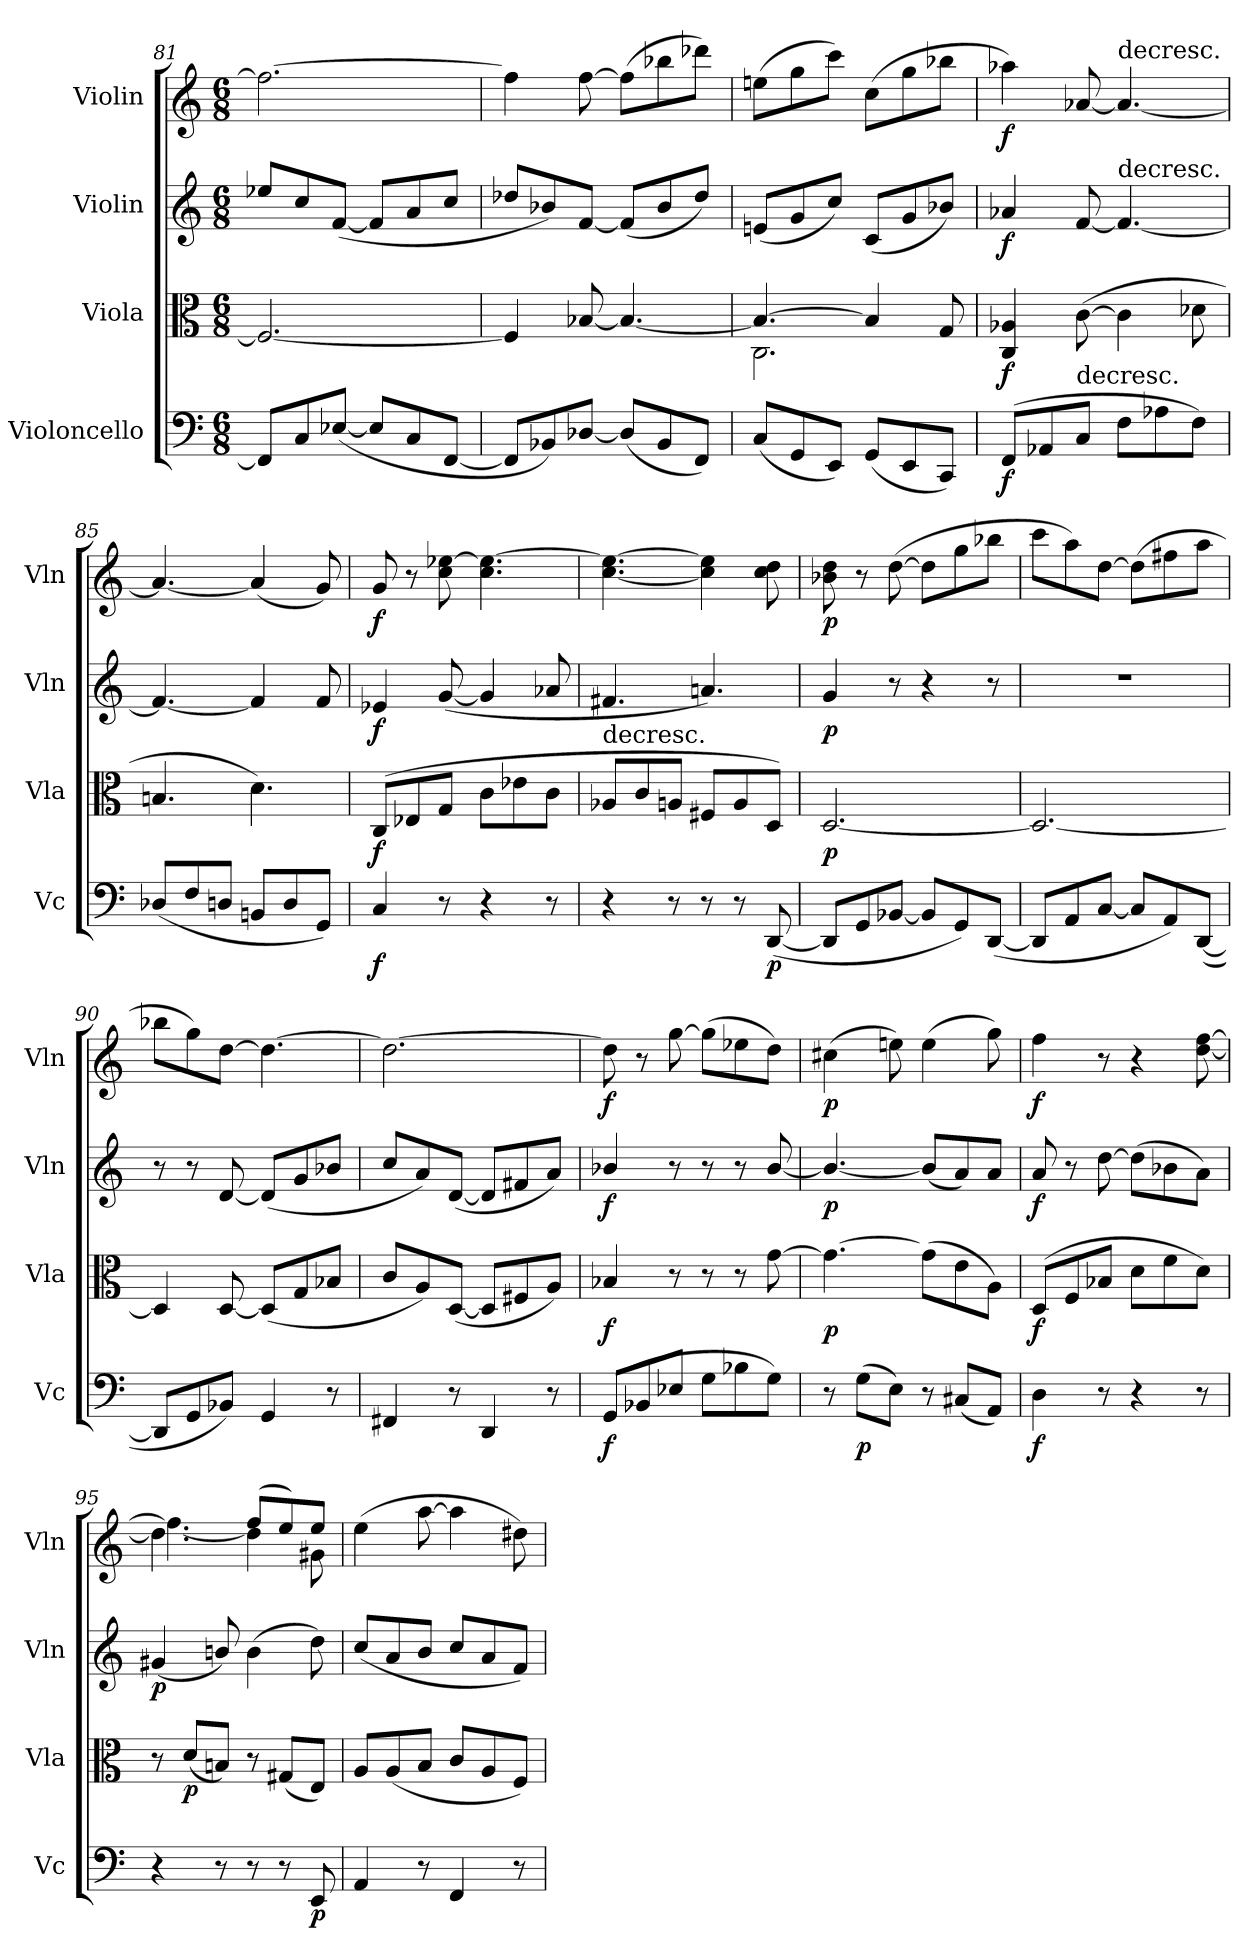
**kern	**dynam	**kern	**dynam	**kern	**dynam	**kern	**dynam
*part4	*part4	*part3	*part3	*part2	*part2	*part1	*part1
*staff4	*staff4	*staff3	*staff3	*staff2	*staff2	*staff1	*staff1
*I"Violoncello	*	*I"Viola	*	*I"Violin	*	*I"Violin	*
*I'Vc	*	*I'Vla	*	*I'Vln	*	*I'Vln	*
*clefF4	*	*clefC3	*	*clefG2	*	*clefG2	*
*k[]	*	*k[]	*	*k[]	*	*k[]	*
*M6/8	*	*M6/8	*	*M6/8	*	*M6/8	*
=81	=81	=81	=81	=81	=81	=81	=81
8FF/L]	.	2.F/_	.	8ee-X/L	.	2.ff\_	.
8C/	.	.	.	8cc/	.	.	.
([8E-X/J	.	.	.	([8f/J	.	.	.
8E-/L]	.	.	.	8f/L]	.	.	.
8C/	.	.	.	8a/	.	.	.
[8FF/J	.	.	.	8cc/J	.	.	.
=82	=82	=82	=82	=82	=82	=82	=82
8FF/L]	.	4F/]	.	8dd-X/L	.	4ff\]	.
8BB-X/)	.	.	.	8b-X/)	.	.	.
[8D-X/J	.	[8B-X/	.	[8f/J	.	[8ff\	.
(8D-/L]	.	4.B-/_	.	(8f/L]	.	(8ff\L]	.
8BB-/	.	.	.	8b-/	.	8bb-X\	.
8FF/J)	.	.	.	8dd-/J)	.	8ddd-X\J)	.
=83	=83	=83	=83	=83	=83	=83	=83
*	*	*^	*	*	*	*	*
(8C/L	.	4.B-/_	2.C\	.	(8en/L	.	(8een\L	.
8GG/	.	.	.	.	8g/	.	8gg\	.
8EE/J)	.	.	.	.	8cc/J)	.	8ccc\J)	.
(8GG/L	.	4B-/]	.	.	(8c/L	.	(8cc\L	.
8EE/	.	.	.	.	8g/	.	8gg\	.
8CC/J)	.	8G/	.	.	8b-X/J)	.	8bb-X\J	.
*	*	*v	*v	*	*	*	*	*
=84	=84	=84	=84	=84	=84	=84	=84
(8FF/L	f	4C/ 4A-X/	f	4a-X/	f	4aa-X\)	f
8AA-X/	.	.	.	.	.	.	.
!LO:TX:t=decresc.	!	!	!	!	!	!	!
8C/J	.	([8c\	.	[8f/	.	[8a-X/	.
!	!	!	!	!	!	!LO:TX:t=decresc.	!
!	!	!	!	!LO:TX:t=decresc.	!	!	!
8F\L	.	4c\]	.	4.f/_	.	4.a-/_	.
8A-X\	.	.	.	.	.	.	.
8F\J)	.	8d-X\	.	.	.	.	.
=85	=85	=85	=85	=85	=85	=85	=85
(8D-X/L	.	4.Bn/	.	4.f/_	.	4.a-/_	.
8F/	.	.	.	.	.	.	.
8Dn/J	.	.	.	.	.	.	.
8BBn/L	.	4.d\)	.	4f/]	.	(4a-/]	.
8D/	.	.	.	.	.	.	.
8GG/J)	.	.	.	8f/	.	8g/)	.
=86	=86	=86	=86	=86	=86	=86	=86
4C/	f	(8C/L	f	4e-X/	f	8g/	f
.	.	8E-X/	.	.	.	8r	.
8r	.	8G/J	.	([8g/	.	8cc\ [8ee-X\	.
4r	.	8c\L	.	4g/]	.	4.cc\ 4.ee-_\	.
.	.	8e-X\	.	.	.	.	.
8r	.	8c\J	.	8a-X/	.	.	.
=87	=87	=87	=87	=87	=87	=87	=87
!	!	!LO:TX:t=decresc.	!	!	!	!	!
4r	.	8A-X/L	.	4.f#X/	.	[4.cc\ 4.ee-_\	.
.	.	8c/	.	.	.	.	.
8r	.	8An/J	.	.	.	.	.
8r	.	8F#X/L	.	4.an/)	.	4cc]\ 4ee-]\	.
8r	.	8A/	.	.	.	.	.
([8DD/	p	8D/J)	.	.	.	8cc\ 8dd\	.
=88	=88	=88	=88	=88	=88	=88	=88
8DD/L]	.	[2.D/	p	4g/	p	8b-X\ 8dd\	p
8GG/	.	.	.	.	.	8r	.
[8BB-X/J	.	.	.	8r	.	([8dd\	.
8BB-/L]	.	.	.	4r	.	8dd\L]	.
8GG/)	.	.	.	.	.	8gg\	.
([8DD/J	.	.	.	8r	.	8bb-X\J	.
=89	=89	=89	=89	=89	=89	=89	=89
8DD/L]	.	2.D/_	.	2.r	.	8ccc\L	.
8AA/	.	.	.	.	.	8aa\)	.
[8C/J	.	.	.	.	.	[8dd\J	.
8C/L]	.	.	.	.	.	(8dd\L]	.
8AA/)	.	.	.	.	.	8ff#X\	.
([8DD/J	.	.	.	.	.	8aa\J	.
=90	=90	=90	=90	=90	=90	=90	=90
8DD/L]	.	4D/]	.	8r	.	8bb-X\L	.
8GG/	.	.	.	8r	.	8gg\)	.
8BB-X/J)	.	[8D/	.	[8d/	.	[8dd\J	.
4GG/	.	(8D/L]	.	(8d/L]	.	4.dd\_	.
.	.	8G/	.	8g/	.	.	.
8r	.	8B-X/J	.	8b-X/J	.	.	.
=91	=91	=91	=91	=91	=91	=91	=91
4FF#X/	.	8c/L	.	8cc/L	.	2.dd\_	.
.	.	8A/)	.	8a/)	.	.	.
8r	.	([8D/J	.	([8d/J	.	.	.
4DD/	.	8D/L]	.	8d/L]	.	.	.
.	.	8F#X/	.	8f#X/	.	.	.
8r	.	8A/J)	.	8a/J)	.	.	.
=92	=92	=92	=92	=92	=92	=92	=92
(8GG/L	f	4B-X/	f	4b-X/	f	8dd\]	f
8BB-X/	.	.	.	.	.	8r	.
8E-X/J	.	8r	.	8r	.	[8gg\	.
8G\L	.	8r	.	8r	.	(8gg\L]	.
8B-X\	.	8r	.	8r	.	8ee-X\	.
8G\J)	.	[8g\	.	[8b-/	.	8dd\J)	.
=93	=93	=93	=93	=93	=93	=93	=93
8r	.	4.g\_	p	4.b-/_	p	(4cc#X\	p
(8G\L	p	.	.	.	.	.	.
8E\J)	.	.	.	.	.	8een\)	.
8r	.	(8g\L]	.	(8b-/L]	.	(4ee\	.
(8C#X/L	.	8e\	.	8a/)	.	.	.
8AA/J)	.	8A\J)	.	8a/J	.	8gg\)	.
=94	=94	=94	=94	=94	=94	=94	=94
4D\	f	(8D/L	f	8a/	f	4ff\	f
.	.	8F/	.	8r	.	.	.
8r	.	8B-X/J	.	[8dd\	.	8r	.
4r	.	8d\L	.	(8dd\L]	.	4r	.
.	.	8f\	.	8b-X\	.	.	.
8r	.	8d\J)	.	8a\J)	.	[8dd\ [8ff\	.
=95	=95	=95	=95	=95	=95	=95	=95
*	*	*	*	*	*	*^	*
4r	.	8r	.	(4g#X/	p	4.dd\]	4.ff\_	.
.	.	(8d/L	p	.	.	.	.	.
8r	.	8Bn/J)	.	8bn/)	.	.	.	.
8r	.	8r	.	(4b\	.	(8ff/L]	4dd\	.
8r	.	(8G#X/L	.	.	.	8ee/)	.	.
8EE/	p	8E/J)	.	8dd\)	.	8ee/J	8g#X\	.
*	*	*	*	*	*	*v	*v	*
=96	=96	=96	=96	=96	=96	=96	=96
4AA/	.	8A/L	.	(8cc/L	.	(4ee\	.
.	.	(8A/	.	8a/	.	.	.
8r	.	8B/J	.	8b/J	.	[8aa\	.
4FF/	.	8c/L	.	8cc/L	.	4aa\]	.
.	.	8A/	.	8a/	.	.	.
8r	.	8F/J)	.	8f/J)	.	8dd#X\)	.
=	=	=	=	=	=	=	=
*-	*-	*-	*-	*-	*-	*-	*-
